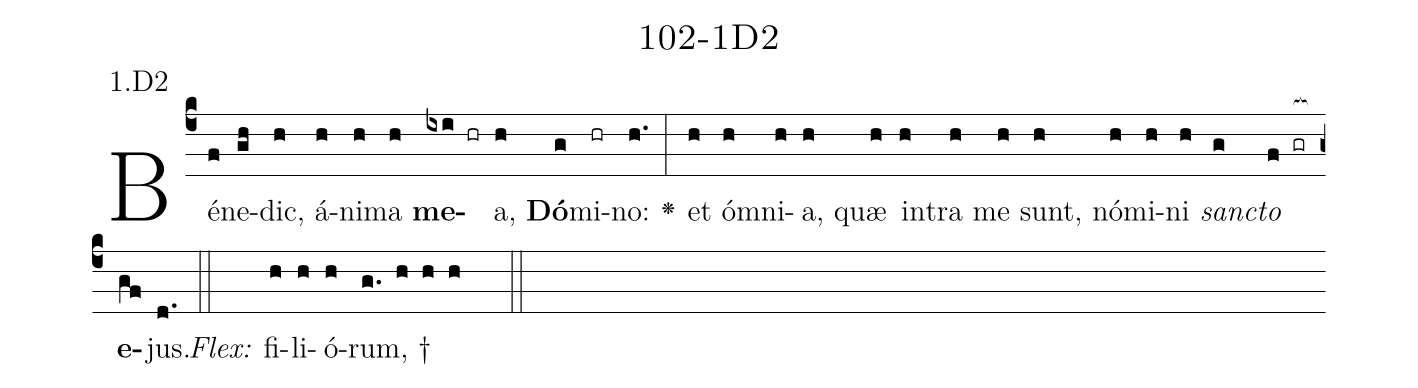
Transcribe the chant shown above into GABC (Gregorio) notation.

name: 102-1D2;
annotation: 1.D2;
%%
(c4)Bé(f)ne(gh)dic,(h) á(h)ni(h)ma(h) <b>me</b>(ixi hr)a,(h) <b>Dó</b>(g)mi(hr)no:(h.) <v>\greheightstar</v>(:) et(h) óm(h)ni(h)a,(h) quæ(h) in(h)tra(h) me(h) sunt,(h) nó(h)mi(h)ni(h) <i>sanc</i>(g)<i>to</i>(f gr[ocb:1{]) <b>e</b>(gf[ocb:0}])jus.(d.) (::)
<i>Flex:</i>()  fi(h)li(h)ó(h)rum, †(g. h h h  ::)

%E(h) u(h) o(g) u(f) a(gf) e.(d.) (::)
